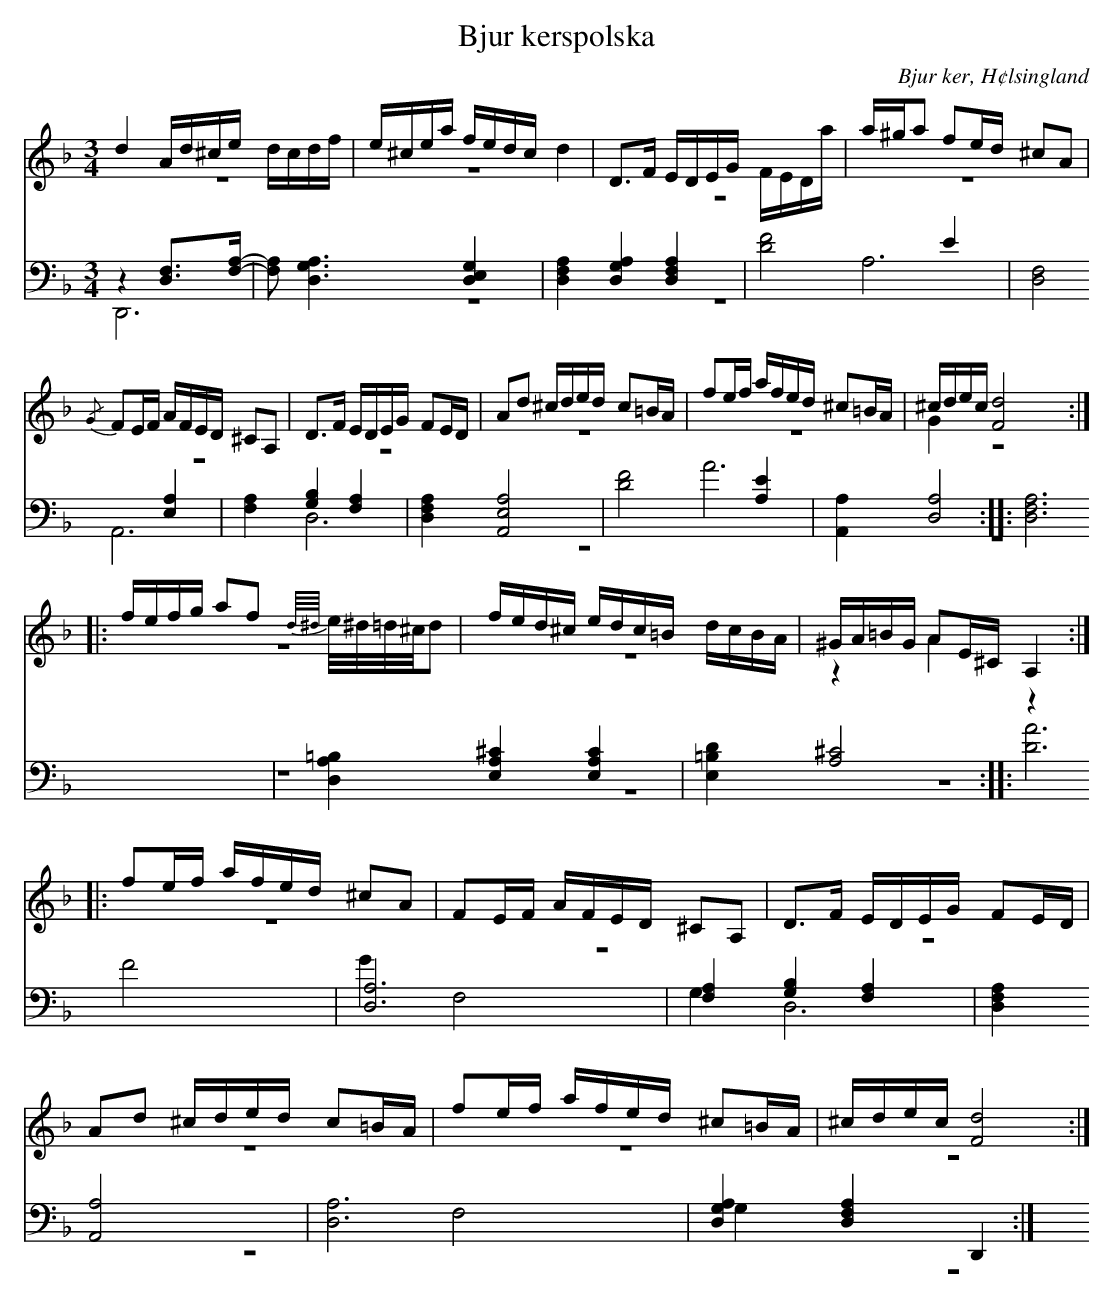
X:1
T: Bjur kerspolska
O: Bjur ker, H¢lsingland
M: 3/4
L: 1/16
K: Dm
V:1
V:2 merge
V:3
V:4 merge
V:1
d4 Ad^ce dcdf |e^cea fedc d4|D2>F2 EDEG FEDa|a^ga2 f2ed ^c2A2|
{/G}F2EF AFED ^C2A,2|D2>F2 EDEG F2ED|A2d2 ^cded c2=BA|f2ef afed ^c2=BA|^cdec [F8d8]:|
|:fefg a2f2 {d//^d//}e/^d/=d/^c/d2 |fed^c edc=B dcBA|^GA=BG A2E^C A,4:|
|:f2ef afed ^c2A2|F2EF AFED ^C2A,2|D2>F2 EDEG F2ED|
A2d2 ^cded c2=BA|f2ef afed ^c2=BA|^cdec [F8d8]:|
V:2
z12|z12|z12|z12|
z12|z12|z12|z12|G4 z8:|
|:z12|z12|z4 A4 z4:|
|:z12|z12|z12|
z12|z12|z12:|
V:3 clef=bass
z4 [D,3F,3][F,A,]-|[F,2A,2][D,6G,6A,6] [D,4E,4G,4]|[D,4F,4A,4] [D,4G,4A,4] [D,4F,4A,4]|[D8F8] E4|
[D,8F,8] [E,4A,4]|[F,4A,4] [G,4B,4] [F,4A,4]|[D,4F,4A,4] [A,,8E,8A,8]|[D8F8] [A,4E4]|[A,,4A,4] [D,8A,8]:|
|:[D,12F,12A,12]|[D,4A,4=B,4] [E,4A,4^C4] [E,4A,4C4]|[E,4=B,4D4] [A,8^C8]:|
|:[D12A12]|[D,12A,12]|[F,4A,4] [G,4B,4] [F,4A,4]|
[D,4F,4A,4] [A,,8A,8]|[D,12A,12]|[D,4G,4A,4] [D,4F,4A,4] D,,4:|
V:4 clef=bass
D,,12|z12|z12|A,12|
A,,12|D,12|z12|A12|z12:|
|:z12|z12|z12:|
|:F8 G4|F,8 G,4|D,12|
z12|F,8 G,4|z12:|
